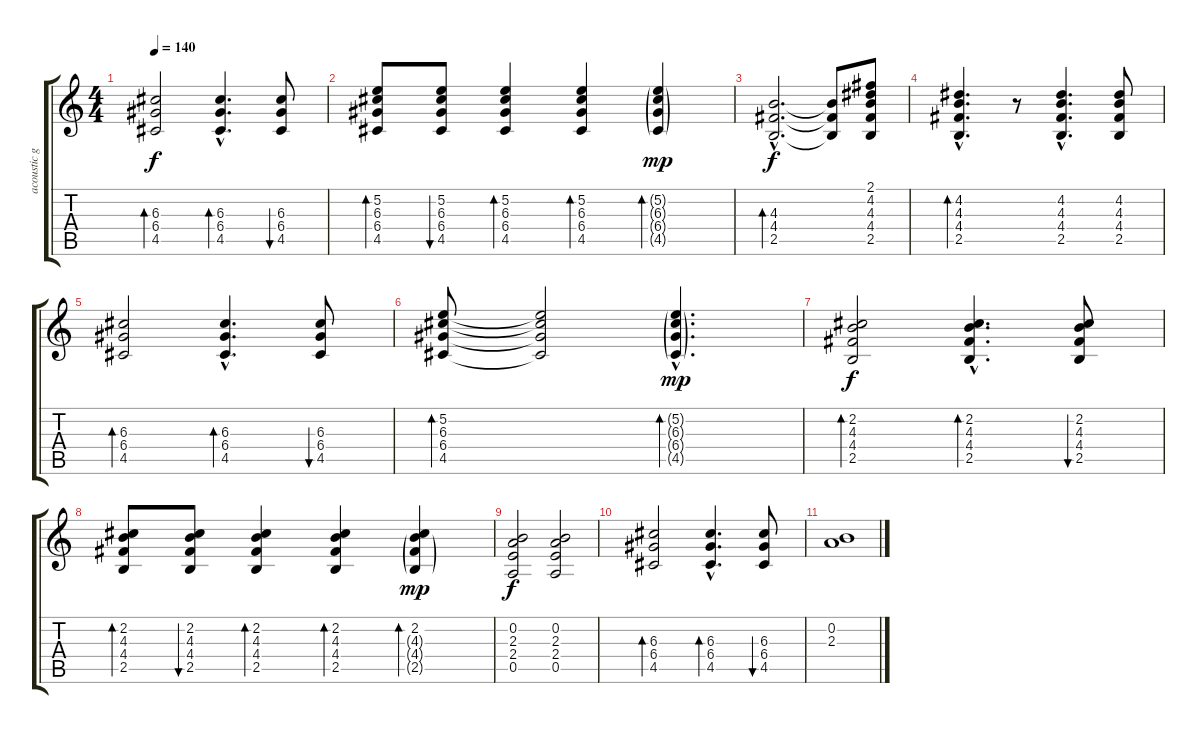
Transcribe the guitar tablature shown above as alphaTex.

\track ("acoustic guitar" "acoustic g") {instrument acousticguitarsteel}
\staff {score tabs}
\tuning (E4 B3 G3 D3 A2 E2) {hide}
\ts (4 4)
\tempo 140
\clef g2
\ks c
(6.3 6.4 4.5).2{bd 240 dy f} (6.3{hac} 6.4{hac} 4.5{hac}).4{d bd 30} (6.3 6.4 4.5).8{bu 60} |
(5.2 6.3 6.4 4.5).8{bd 30} (5.2 6.3 6.4 4.5).8{bu 30} (5.2 6.3 6.4 4.5).4{bd 30} (5.2 6.3 6.4 4.5).4{bd 30} (5.2{g} 6.3{g} 6.4{g} 4.5{g}).4{bd 30 dy mp} |
(4.3{hac} 4.4{hac} 2.5{hac}).2{d bd 60 dy f} (4.3{t} 4.4{t} 2.5{t}).8 (2.1 4.2 4.3 4.4 2.5).8 |
(4.2{hac} 4.3{hac} 4.4{hac} 2.5{hac}).4{d bd 30} r.8 (4.2{hac} 4.3{hac} 4.4{hac} 2.5{hac}).4{d} (4.2 4.3 4.4 2.5).8 |
(6.3 6.4 4.5).2{bd 240} (6.3{hac} 6.4{hac} 4.5{hac}).4{d bd 30} (6.3 6.4 4.5).8{bu 60} |
(5.2 6.3 6.4 4.5).8{bd 30} (5.2{t} 6.3{t} 6.4{t} 4.5{t}).2 (5.2{g hac} 6.3{g hac} 6.4{g hac} 4.5{g hac}).4{d bd 30 dy mp} |
(2.2 4.3 4.4 2.5).2{bd 60 dy f} (2.2{hac} 4.3{hac} 4.4{hac} 2.5{hac}).4{d bd 30} (2.2 4.3 4.4 2.5).8{bu 60} |
(2.2 4.3 4.4 2.5).8{bd 30} (2.2 4.3 4.4 2.5).8{bu 30} (2.2 4.3 4.4 2.5).4{bd 30} (2.2 4.3 4.4 2.5).4{bd 30} (2.2 4.3{g} 4.4{g} 2.5{g}).4{bd 30 dy mp} |
(0.2 2.3 2.4 0.5).2{dy f} (0.2 2.3 2.4 0.5).2 |
(6.3 6.4 4.5).2{bd 120} (6.3{hac} 6.4{hac} 4.5{hac}).4{d bd 30} (6.3 6.4 4.5).8{bu 60} |
(0.2 2.3).1
